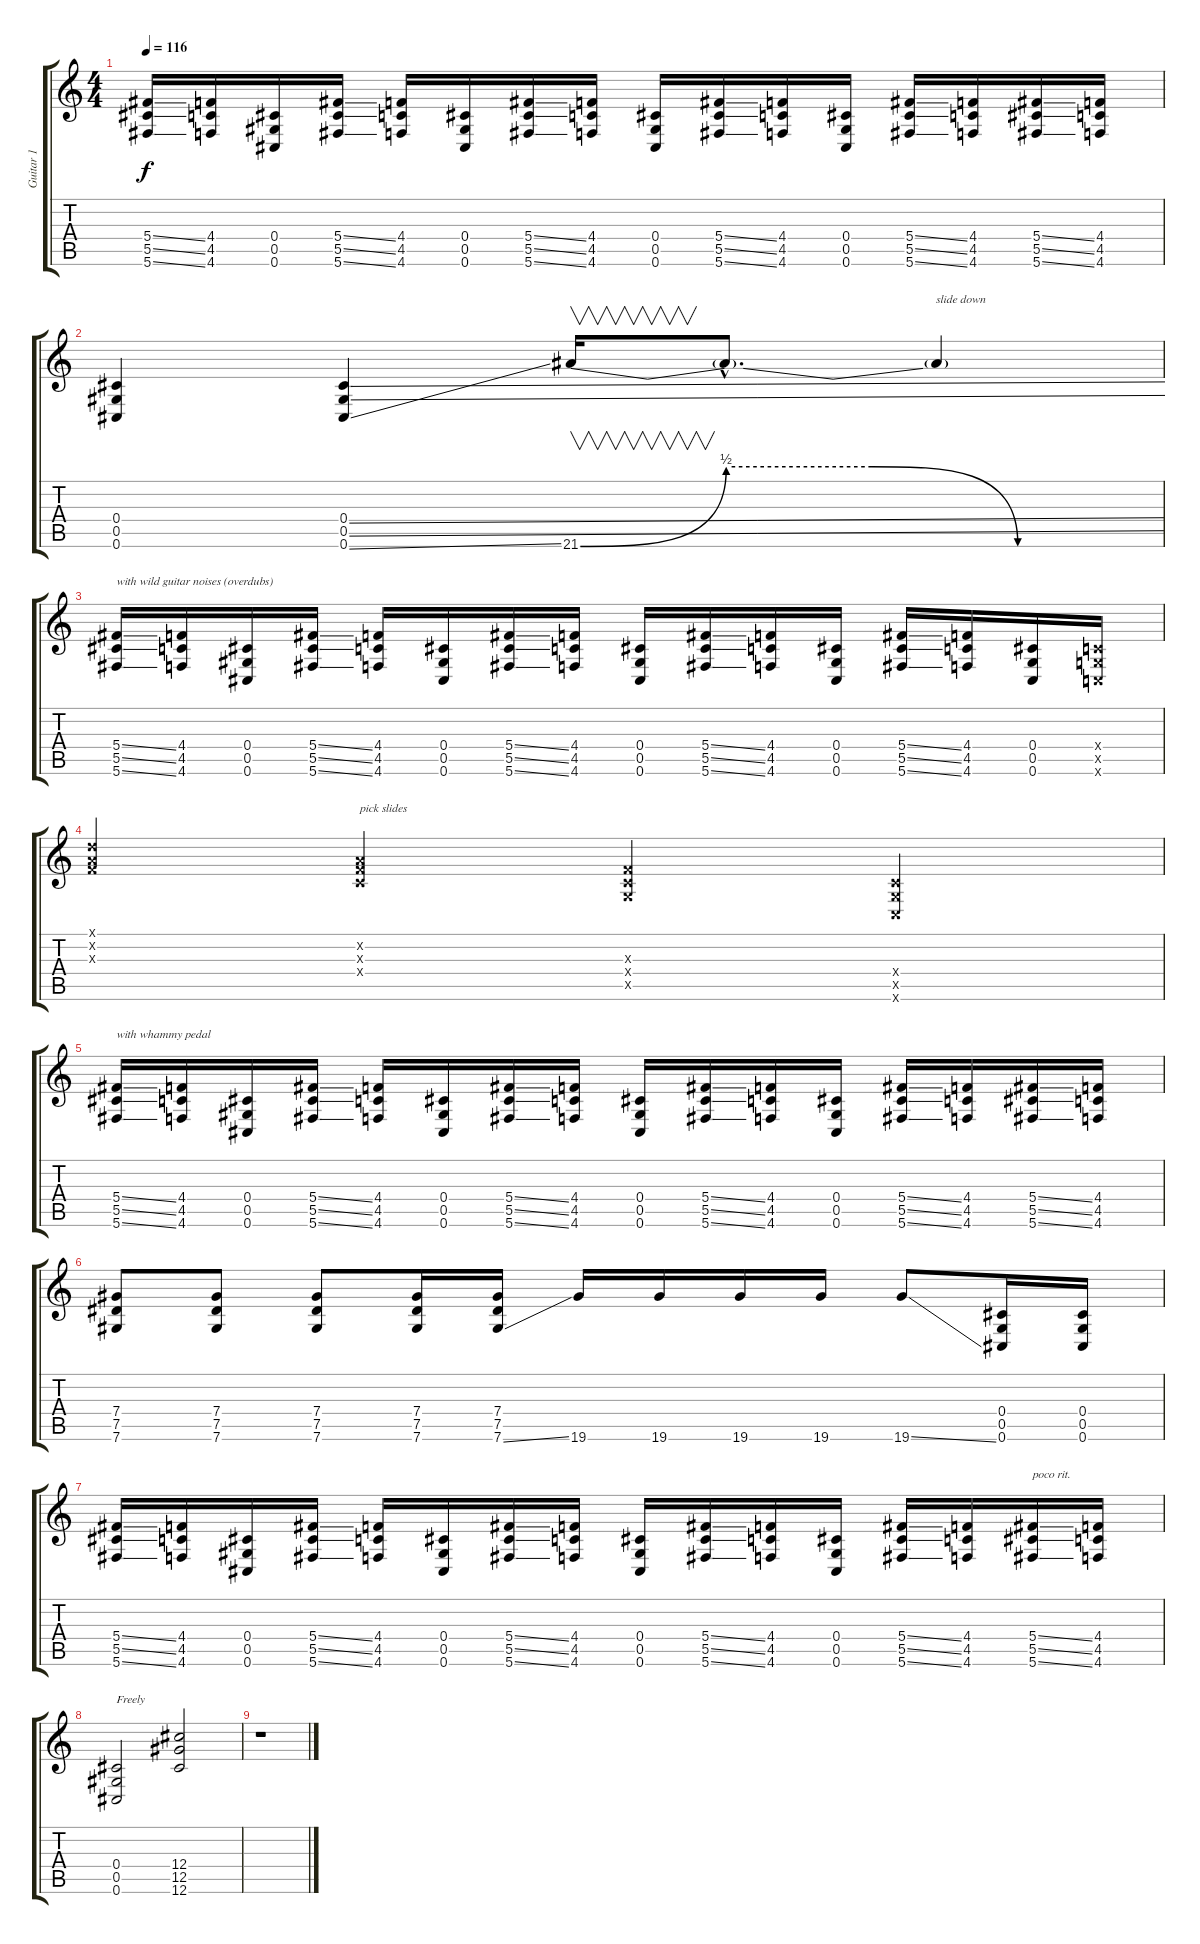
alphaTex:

\track ("Guitar 1" "Guitar 1") {instrument overdrivenguitar}
\staff {score tabs}
\tuning (Eb4 Bb3 Gb3 Db3 Ab2 Db2) {hide}
\ts (4 4)
\tempo 116
\clef g2
\ks c
(5.4{ss} 5.5{ss} 5.6{ss}).16{dy f} (4.4 4.5 4.6).16 (0.4 0.5 0.6).16 (5.4{ss} 5.5{ss} 5.6{ss}).16 (4.4 4.5 4.6).16 (0.4 0.5 0.6).16 (5.4{ss} 5.5{ss} 5.6{ss}).16 (4.4 4.5 4.6).16 (0.4 0.5 0.6).16 (5.4{ss} 5.5{ss} 5.6{ss}).16 (4.4 4.5 4.6).16 (0.4 0.5 0.6).16 (5.4{ss} 5.5{ss} 5.6{ss}).16 (4.4 4.5 4.6).16 (5.4{ss} 5.5{ss} 5.6{ss}).16 (4.4 4.5 4.6).16 |
(0.4 0.5 0.6).4 (0.4{ss} 0.5{ss} 0.6{ss}).4 21.6{be (custom 0 0 15 2 30 2 45 0 60 0)}.16{v} 21.6{hac t}.8{d} 21.6{t}.4{txt "slide down"} |
(5.4{ss} 5.5{ss} 5.6{ss}).16{txt "with wild guitar noises (overdubs)"} (4.4 4.5 4.6).16 (0.4 0.5 0.6).16 (5.4{ss} 5.5{ss} 5.6{ss}).16 (4.4 4.5 4.6).16 (0.4 0.5 0.6).16 (5.4{ss} 5.5{ss} 5.6{ss}).16 (4.4 4.5 4.6).16 (0.4 0.5 0.6).16 (5.4{ss} 5.5{ss} 5.6{ss}).16 (4.4 4.5 4.6).16 (0.4 0.5 0.6).16 (5.4{ss} 5.5{ss} 5.6{ss}).16 (4.4 4.5 4.6).16 (0.4 0.5 0.6).16 (-1.4{x} -1.5{x} -1.6{x}).16 |
(-1.1{x} -1.2{x} -1.3{x}).4 (-1.2{x} -1.3{x} -1.4{x}).4{txt "pick slides"} (-1.3{x} -1.4{x} -1.5{x}).4 (-1.4{x} -1.5{x} -1.6{x}).4 |
(5.4{ss} 5.5{ss} 5.6{ss}).16{txt "with whammy pedal"} (4.4 4.5 4.6).16 (0.4 0.5 0.6).16 (5.4{ss} 5.5{ss} 5.6{ss}).16 (4.4 4.5 4.6).16 (0.4 0.5 0.6).16 (5.4{ss} 5.5{ss} 5.6{ss}).16 (4.4 4.5 4.6).16 (0.4 0.5 0.6).16 (5.4{ss} 5.5{ss} 5.6{ss}).16 (4.4 4.5 4.6).16 (0.4 0.5 0.6).16 (5.4{ss} 5.5{ss} 5.6{ss}).16 (4.4 4.5 4.6).16 (5.4{ss} 5.5{ss} 5.6{ss}).16 (4.4 4.5 4.6).16 |
(7.4 7.5 7.6).8 (7.4 7.5 7.6).8 (7.4 7.5 7.6).8 (7.4 7.5 7.6).16 (7.4 7.5 7.6{ss}).16 19.6.16 19.6.16 19.6.16 19.6.16 19.6{ss}.8 (0.4 0.5 0.6).16 (0.4 0.5 0.6).16 |
(5.4{ss} 5.5{ss} 5.6{ss}).16 (4.4 4.5 4.6).16 (0.4 0.5 0.6).16 (5.4{ss} 5.5{ss} 5.6{ss}).16 (4.4 4.5 4.6).16 (0.4 0.5 0.6).16 (5.4{ss} 5.5{ss} 5.6{ss}).16 (4.4 4.5 4.6).16 (0.4 0.5 0.6).16 (5.4{ss} 5.5{ss} 5.6{ss}).16 (4.4 4.5 4.6).16 (0.4 0.5 0.6).16 (5.4{ss} 5.5{ss} 5.6{ss}).16 (4.4 4.5 4.6).16 (5.4{ss} 5.5{ss} 5.6{ss}).16{txt "poco rit."} (4.4 4.5 4.6).16 |
(0.4 0.5 0.6).2{txt "Freely"} (12.4 12.5 12.6).2 |
r.1
